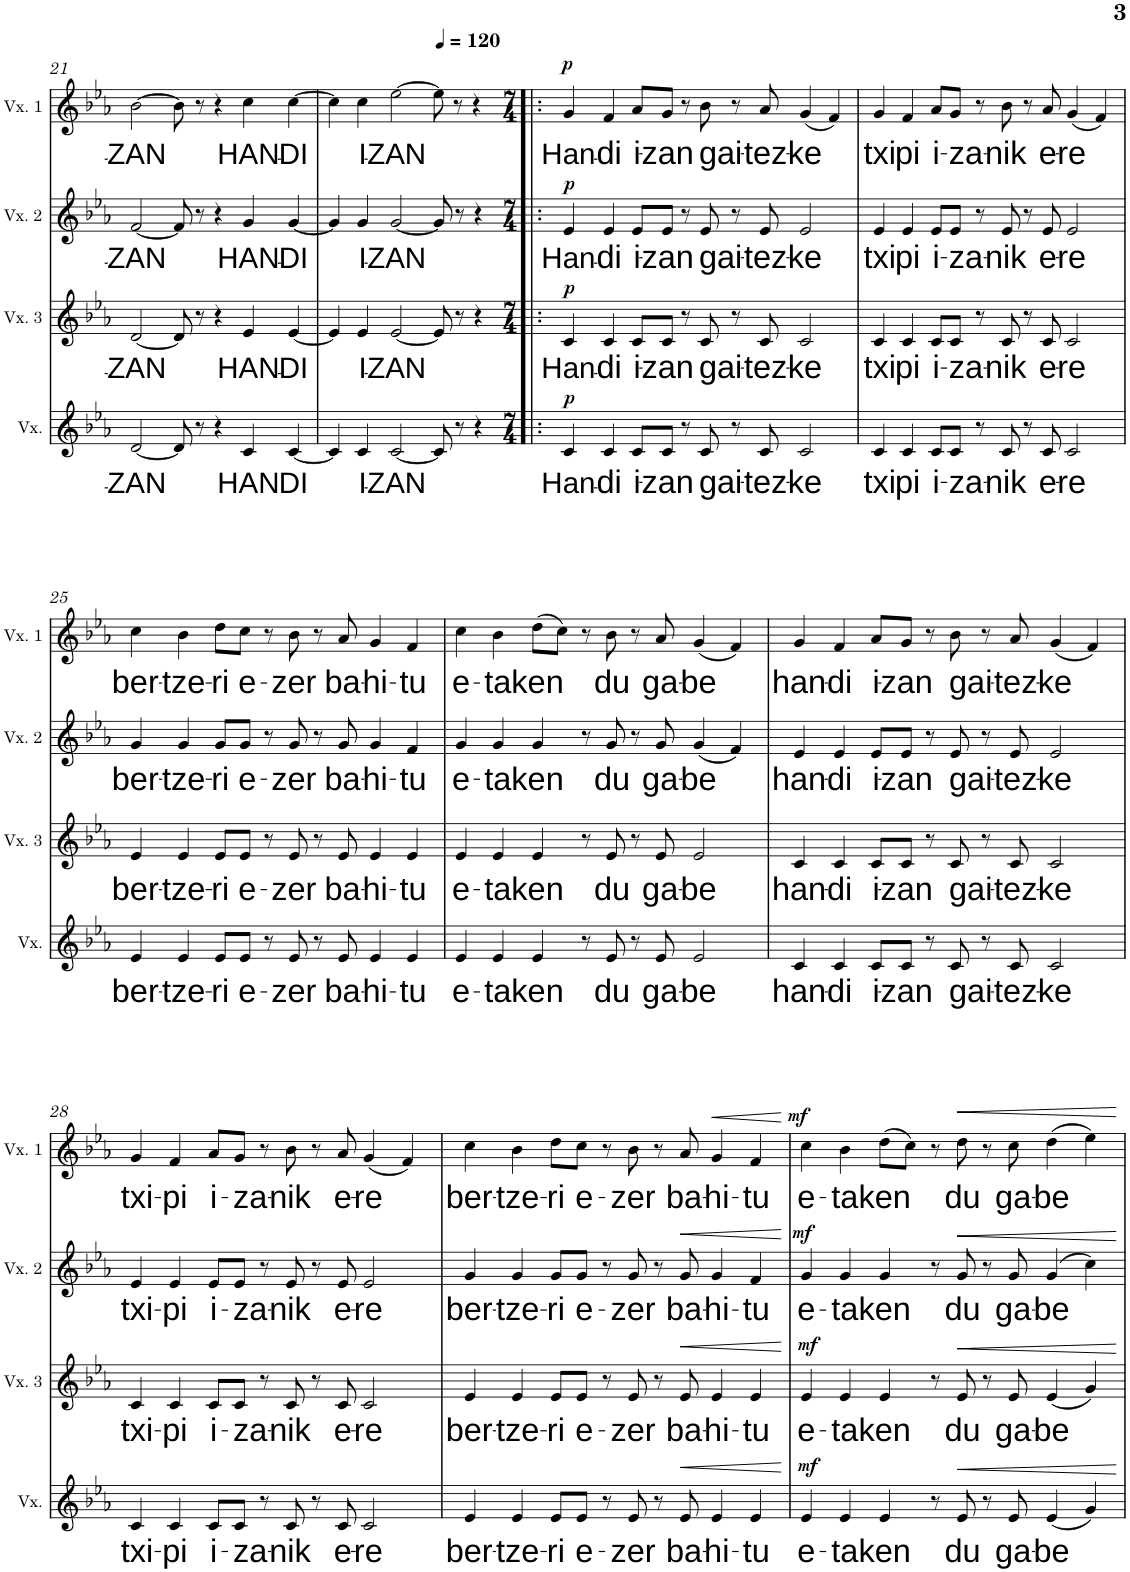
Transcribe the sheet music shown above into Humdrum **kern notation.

**kern	**text	**dynam	**kern	**text	**dynam	**kern	**text	**dynam	**kern	**text	**dynam
*part4	*part4	*part4	*part3	*part3	*part3	*part2	*part2	*part2	*part1	*part1	*part1
*staff4	*staff4	*staff4	*staff3	*staff3	*staff3	*staff2	*staff2	*staff2	*staff1	*staff1	*staff1
*I"Voix	*	*	*I"Voix 3	*	*	*I"Voix 2	*	*	*I"Voix 1	*	*
*I'Vx.	*	*	*I'Vx. 3	*	*	*I'Vx. 2	*	*	*I'Vx. 1	*	*
!!LO:PB:g=z
*clefG2	*	*	*clefG2	*	*	*clefG2	*	*	*clefG2	*	*
*k[b-e-a-]	*	*	*k[b-e-a-]	*	*	*k[b-e-a-]	*	*	*k[b-e-a-]	*	*
*M3/2	*	*	*M3/2	*	*	*M3/2	*	*	*M3/2	*	*
=21	=21	=21	=21	=21	=21	=21	=21	=21	=21	=21	=21
!	!LO:LY:b	!	!	!LO:LY:b	!	!	!LO:LY:b	!	!	!LO:LY:b	!
[2d/	-ZAN	.	[2d/	-ZAN	.	[2f/	-ZAN	.	[2b-\	-ZAN	.
8d/]	.	.	8d/]	.	.	8f/]	.	.	8b-\]	.	.
8r	.	.	8r	.	.	8r	.	.	8r	.	.
4r	.	.	4r	.	.	4r	.	.	4r	.	.
!	!LO:LY:b	!	!	!LO:LY:b	!	!	!LO:LY:b	!	!	!LO:LY:b	!
4c/	-HAN	.	4e-/	HAN-	.	4g/	HAN-	.	4cc\	HAN-	.
!	!LO:LY:b	!	!	!LO:LY:b	!	!	!LO:LY:b	!	!	!LO:LY:b	!
[4c/	DI	.	[4e-/	-DI	.	[4g/	-DI	.	[4cc\	-DI	.
=22	=22	=22	=22	=22	=22	=22	=22	=22	=22	=22	=22
4c/]	.	.	4e-/]	.	.	4g/]	.	.	4cc\]	.	.
!	!LO:LY:b	!	!	!LO:LY:b	!	!	!LO:LY:b	!	!	!LO:LY:b	!
4c/	I-	.	4e-/	I-	.	4g/	I-	.	4cc\	I-	.
!	!LO:LY:b	!	!	!LO:LY:b	!	!	!LO:LY:b	!	!	!LO:LY:b	!
[2c/	-ZAN	.	[2e-/	-ZAN	.	[2g/	-ZAN	.	[2ee-\	-ZAN	.
8c/]	.	.	8e-/]	.	.	8g/]	.	.	8ee-\]	.	.
8r	.	.	8r	.	.	8r	.	.	8r	.	.
*	*	*	*	*	*	*	*	*	*MM120	*	*
4r	.	.	4r	.	.	4r	.	.	4r	.	.
=23!|:	=23!|:	=23!|:	=23!|:	=23!|:	=23!|:	=23!|:	=23!|:	=23!|:	=23!|:	=23!|:	=23!|:
*M7/4	*	*	*M7/4	*	*	*M7/4	*	*	*M7/4	*	*
!	!LO:LY:b	!LO:DY:a	!	!LO:LY:b	!LO:DY:a	!	!LO:LY:b	!LO:DY:a	!	!LO:LY:b	!LO:DY:a
4c/	Han-	p	4c/	Han-	p	4e-/	Han-	p	4g/	Han-	p
!	!LO:LY:b	!	!	!LO:LY:b	!	!	!LO:LY:b	!	!	!LO:LY:b	!
4c/	-di	.	4c/	-di	.	4e-/	-di	.	4f/	-di	.
!	!LO:LY:b	!	!	!LO:LY:b	!	!	!LO:LY:b	!	!	!LO:LY:b	!
8c/L	i-	.	8c/L	i-	.	8e-/L	i-	.	8a-/L	i-	.
!	!LO:LY:b	!	!	!LO:LY:b	!	!	!LO:LY:b	!	!	!LO:LY:b	!
8c/J	-zan	.	8c/J	-zan	.	8e-/J	-zan	.	8g/J	-zan	.
8r	.	.	8r	.	.	8r	.	.	8r	.	.
!	!LO:LY:b	!	!	!LO:LY:b	!	!	!LO:LY:b	!	!	!LO:LY:b	!
8c/	gai-	.	8c/	gai-	.	8e-/	gai-	.	8b-\	gai-	.
8r	.	.	8r	.	.	8r	.	.	8r	.	.
!	!LO:LY:b	!	!	!LO:LY:b	!	!	!LO:LY:b	!	!	!LO:LY:b	!
8c/	-tez-	.	8c/	-tez-	.	8e-/	-tez-	.	8a-/	-tez-	.
!	!LO:LY:b	!	!	!LO:LY:b	!	!	!LO:LY:b	!	!	!LO:LY:b	!
2c/	-ke	.	2c/	-ke	.	2e-/	-ke	.	(4g/	-ke	.
.	.	.	.	.	.	.	.	.	4f/)	.	.
=24	=24	=24	=24	=24	=24	=24	=24	=24	=24	=24	=24
!	!LO:LY:b	!	!	!LO:LY:b	!	!	!LO:LY:b	!	!	!LO:LY:b	!
4c/	txi	.	4c/	txi	.	4e-/	txi	.	4g/	txi	.
!	!LO:LY:b	!	!	!LO:LY:b	!	!	!LO:LY:b	!	!	!LO:LY:b	!
4c/	pi	.	4c/	pi	.	4e-/	pi	.	4f/	pi	.
!	!LO:LY:b	!	!	!LO:LY:b	!	!	!LO:LY:b	!	!	!LO:LY:b	!
8c/L	i-	.	8c/L	i-	.	8e-/L	i-	.	8a-/L	i-	.
!	!LO:LY:b	!	!	!LO:LY:b	!	!	!LO:LY:b	!	!	!LO:LY:b	!
8c/J	-za-	.	8c/J	-za-	.	8e-/J	-za-	.	8g/J	-za-	.
8r	.	.	8r	.	.	8r	.	.	8r	.	.
!	!LO:LY:b	!	!	!LO:LY:b	!	!	!LO:LY:b	!	!	!LO:LY:b	!
8c/	-nik	.	8c/	-nik	.	8e-/	-nik	.	8b-\	-nik	.
8r	.	.	8r	.	.	8r	.	.	8r	.	.
!	!LO:LY:b	!	!	!LO:LY:b	!	!	!LO:LY:b	!	!	!LO:LY:b	!
8c/	e-	.	8c/	e-	.	8e-/	e-	.	8a-/	e-	.
!	!LO:LY:b	!	!	!LO:LY:b	!	!	!LO:LY:b	!	!	!LO:LY:b	!
2c/	-re	.	2c/	-re	.	2e-/	-re	.	(4g/	-re	.
.	.	.	.	.	.	.	.	.	4f/)	.	.
!!LO:LB:g=z
=25	=25	=25	=25	=25	=25	=25	=25	=25	=25	=25	=25
!	!LO:LY:b	!	!	!LO:LY:b	!	!	!LO:LY:b	!	!	!LO:LY:b	!
4e-/	ber-	.	4e-/	ber-	.	4g/	ber-	.	4cc\	ber-	.
!	!LO:LY:b	!	!	!LO:LY:b	!	!	!LO:LY:b	!	!	!LO:LY:b	!
4e-/	-tze-	.	4e-/	-tze-	.	4g/	-tze-	.	4b-\	-tze-	.
!	!LO:LY:b	!	!	!LO:LY:b	!	!	!LO:LY:b	!	!	!LO:LY:b	!
8e-/L	-ri	.	8e-/L	-ri	.	8g/L	-ri	.	8dd\L	-ri	.
!	!LO:LY:b	!	!	!LO:LY:b	!	!	!LO:LY:b	!	!	!LO:LY:b	!
8e-/J	e-	.	8e-/J	e-	.	8g/J	e-	.	8cc\J	e-	.
8r	.	.	8r	.	.	8r	.	.	8r	.	.
!	!LO:LY:b	!	!	!LO:LY:b	!	!	!LO:LY:b	!	!	!LO:LY:b	!
8e-/	-zer	.	8e-/	-zer	.	8g/	-zer	.	8b-\	-zer	.
8r	.	.	8r	.	.	8r	.	.	8r	.	.
!	!LO:LY:b	!	!	!LO:LY:b	!	!	!LO:LY:b	!	!	!LO:LY:b	!
8e-/	ba-	.	8e-/	ba-	.	8g/	ba-	.	8a-/	ba-	.
!	!LO:LY:b	!	!	!LO:LY:b	!	!	!LO:LY:b	!	!	!LO:LY:b	!
4e-/	-hi-	.	4e-/	-hi-	.	4g/	-hi-	.	4g/	-hi-	.
!	!LO:LY:b	!	!	!LO:LY:b	!	!	!LO:LY:b	!	!	!LO:LY:b	!
4e-/	-tu	.	4e-/	-tu	.	4f/	-tu	.	4f/	-tu	.
=26	=26	=26	=26	=26	=26	=26	=26	=26	=26	=26	=26
!	!LO:LY:b	!	!	!LO:LY:b	!	!	!LO:LY:b	!	!	!LO:LY:b	!
4e-/	e-	.	4e-/	e-	.	4g/	e-	.	4cc\	e-	.
!	!LO:LY:b	!	!	!LO:LY:b	!	!	!LO:LY:b	!	!	!LO:LY:b	!
4e-/	-ta	.	4e-/	-ta	.	4g/	-ta	.	4b-\	-ta	.
!	!LO:LY:b	!	!	!LO:LY:b	!	!	!LO:LY:b	!	!	!LO:LY:b	!
4e-/	ken	.	4e-/	ken	.	4g/	ken	.	(8dd\L	ken	.
.	.	.	.	.	.	.	.	.	8cc\J)	.	.
8r	.	.	8r	.	.	8r	.	.	8r	.	.
!	!LO:LY:b	!	!	!LO:LY:b	!	!	!LO:LY:b	!	!	!LO:LY:b	!
8e-/	du	.	8e-/	du	.	8g/	du	.	8b-\	du	.
8r	.	.	8r	.	.	8r	.	.	8r	.	.
!	!LO:LY:b	!	!	!LO:LY:b	!	!	!LO:LY:b	!	!	!LO:LY:b	!
8e-/	ga-	.	8e-/	ga-	.	8g/	ga-	.	8a-/	ga-	.
!	!LO:LY:b	!	!	!LO:LY:b	!	!	!LO:LY:b	!	!	!LO:LY:b	!
2e-/	-be	.	2e-/	-be	.	(4g/	-be	.	(4g/	-be	.
.	.	.	.	.	.	4f/)	.	.	4f/)	.	.
=27	=27	=27	=27	=27	=27	=27	=27	=27	=27	=27	=27
!	!LO:LY:b	!	!	!LO:LY:b	!	!	!LO:LY:b	!	!	!LO:LY:b	!
4c/	han-	.	4c/	han-	.	4e-/	han-	.	4g/	han-	.
!	!LO:LY:b	!	!	!LO:LY:b	!	!	!LO:LY:b	!	!	!LO:LY:b	!
4c/	-di	.	4c/	-di	.	4e-/	-di	.	4f/	-di	.
!	!LO:LY:b	!	!	!LO:LY:b	!	!	!LO:LY:b	!	!	!LO:LY:b	!
8c/L	i-	.	8c/L	i-	.	8e-/L	i-	.	8a-/L	i-	.
!	!LO:LY:b	!	!	!LO:LY:b	!	!	!LO:LY:b	!	!	!LO:LY:b	!
8c/J	-zan	.	8c/J	-zan	.	8e-/J	-zan	.	8g/J	-zan	.
8r	.	.	8r	.	.	8r	.	.	8r	.	.
!	!LO:LY:b	!	!	!LO:LY:b	!	!	!LO:LY:b	!	!	!LO:LY:b	!
8c/	gai-	.	8c/	gai-	.	8e-/	gai-	.	8b-\	gai-	.
8r	.	.	8r	.	.	8r	.	.	8r	.	.
!	!LO:LY:b	!	!	!LO:LY:b	!	!	!LO:LY:b	!	!	!LO:LY:b	!
8c/	-tez-	.	8c/	-tez-	.	8e-/	-tez-	.	8a-/	-tez-	.
!	!LO:LY:b	!	!	!LO:LY:b	!	!	!LO:LY:b	!	!	!LO:LY:b	!
2c/	-ke	.	2c/	-ke	.	2e-/	-ke	.	(4g/	-ke	.
.	.	.	.	.	.	.	.	.	4f/)	.	.
!!LO:LB:g=z
=28	=28	=28	=28	=28	=28	=28	=28	=28	=28	=28	=28
!	!LO:LY:b	!	!	!LO:LY:b	!	!	!LO:LY:b	!	!	!LO:LY:b	!
4c/	txi-	.	4c/	txi-	.	4e-/	txi-	.	4g/	txi-	.
!	!LO:LY:b	!	!	!LO:LY:b	!	!	!LO:LY:b	!	!	!LO:LY:b	!
4c/	-pi	.	4c/	-pi	.	4e-/	-pi	.	4f/	-pi	.
!	!LO:LY:b	!	!	!LO:LY:b	!	!	!LO:LY:b	!	!	!LO:LY:b	!
8c/L	i-	.	8c/L	i-	.	8e-/L	i-	.	8a-/L	i-	.
!	!LO:LY:b	!	!	!LO:LY:b	!	!	!LO:LY:b	!	!	!LO:LY:b	!
8c/J	-za-	.	8c/J	-za-	.	8e-/J	-za-	.	8g/J	-za-	.
8r	.	.	8r	.	.	8r	.	.	8r	.	.
!	!LO:LY:b	!	!	!LO:LY:b	!	!	!LO:LY:b	!	!	!LO:LY:b	!
8c/	-nik	.	8c/	-nik	.	8e-/	-nik	.	8b-\	-nik	.
8r	.	.	8r	.	.	8r	.	.	8r	.	.
!	!LO:LY:b	!	!	!LO:LY:b	!	!	!LO:LY:b	!	!	!LO:LY:b	!
8c/	e-	.	8c/	e-	.	8e-/	e-	.	8a-/	e-	.
!	!LO:LY:b	!	!	!LO:LY:b	!	!	!LO:LY:b	!	!	!LO:LY:b	!
2c/	-re	.	2c/	-re	.	2e-/	-re	.	(4g/	-re	.
.	.	.	.	.	.	.	.	.	4f/)	.	.
=29	=29	=29	=29	=29	=29	=29	=29	=29	=29	=29	=29
!	!LO:LY:b	!	!	!LO:LY:b	!	!	!LO:LY:b	!	!	!LO:LY:b	!
4e-/	ber-	.	4e-/	ber-	.	4g/	ber-	.	4cc\	ber-	.
!	!LO:LY:b	!	!	!LO:LY:b	!	!	!LO:LY:b	!	!	!LO:LY:b	!
4e-/	-tze-	.	4e-/	-tze-	.	4g/	-tze-	.	4b-\	-tze-	.
!	!LO:LY:b	!	!	!LO:LY:b	!	!	!LO:LY:b	!	!	!LO:LY:b	!
8e-/L	-ri	.	8e-/L	-ri	.	8g/L	-ri	.	8dd\L	-ri	.
!	!LO:LY:b	!	!	!LO:LY:b	!	!	!LO:LY:b	!	!	!LO:LY:b	!
8e-/J	e-	.	8e-/J	e-	.	8g/J	e-	.	8cc\J	e-	.
8r	.	.	8r	.	.	8r	.	.	8r	.	.
!	!LO:LY:b	!	!	!LO:LY:b	!	!	!LO:LY:b	!	!	!LO:LY:b	!
8e-/	-zer	.	8e-/	-zer	.	8g/	-zer	.	8b-\	-zer	.
8r	.	.	8r	.	.	8r	.	.	8r	.	.
!	!LO:LY:b	!LO:HP:b	!	!LO:LY:b	!LO:HP:b	!	!LO:LY:b	!LO:HP:b	!	!LO:LY:b	!
8e-/	ba-	<	8e-/	ba-	<	8g/	ba-	<	8a-/	ba-	.
!	!LO:LY:b	!	!	!LO:LY:b	!	!	!LO:LY:b	!	!	!LO:LY:b	!LO:HP:b
4e-/	-hi-	.	4e-/	-hi-	.	4g/	-hi-	.	4g/	-hi-	<
!	!LO:LY:b	!	!	!LO:LY:b	!	!	!LO:LY:b	!	!	!LO:LY:b	!
4e-/	-tu	.	4e-/	-tu	.	4f/	-tu	.	4f/	-tu	.
.	.	[	.	.	[	.	.	[	.	.	[
=30	=30	=30	=30	=30	=30	=30	=30	=30	=30	=30	=30
!	!LO:LY:b	!LO:DY:a	!	!LO:LY:b	!LO:DY:a	!	!LO:LY:b	!LO:DY:a	!	!LO:LY:b	!LO:DY:a
4e-/	e-	mf	4e-/	e-	mf	4g/	e-	mf	4cc\	e-	mf
!	!LO:LY:b	!	!	!LO:LY:b	!	!	!LO:LY:b	!	!	!LO:LY:b	!
4e-/	-ta	.	4e-/	-ta	.	4g/	-ta	.	4b-\	-ta	.
!	!LO:LY:b	!	!	!LO:LY:b	!	!	!LO:LY:b	!	!	!LO:LY:b	!
4e-/	ken	.	4e-/	ken	.	4g/	ken	.	(8dd\L	ken	.
.	.	.	.	.	.	.	.	.	8cc\J)	.	.
8r	.	.	8r	.	.	8r	.	.	8r	.	.
!	!LO:LY:b	!LO:HP:b	!	!LO:LY:b	!LO:HP:b	!	!LO:LY:b	!LO:HP:b	!	!LO:LY:b	!LO:HP:b
8e-/	du	<	8e-/	du	<	8g/	du	<	8dd\	du	<
8r	.	.	8r	.	.	8r	.	.	8r	.	.
!	!LO:LY:b	!	!	!LO:LY:b	!	!	!LO:LY:b	!	!	!LO:LY:b	!
8e-/	ga-	.	8e-/	ga-	.	8g/	ga-	.	8cc\	ga-	.
!	!LO:LY:b	!	!	!LO:LY:b	!	!	!LO:LY:b	!	!	!LO:LY:b	!
(4e-/	-be	.	(4e-/	-be	.	(4g/	-be	.	(4dd\	-be	.
4g/)	.	.	4g/)	.	.	4cc\)	.	.	4ee-\)	.	.
.	.	[	.	.	[	.	.	[	.	.	[
=	=	=	=	=	=	=	=	=	=	=	=
*-	*-	*-	*-	*-	*-	*-	*-	*-	*-	*-	*-
